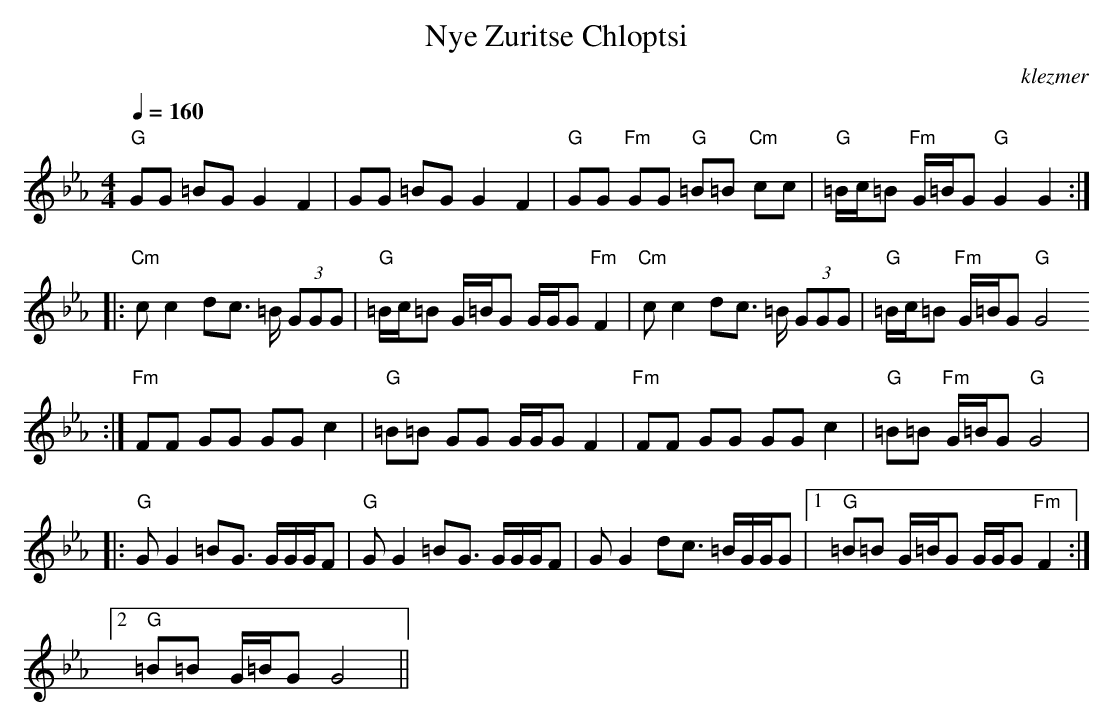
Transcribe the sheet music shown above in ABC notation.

X:1
T:Nye Zuritse Chloptsi
O:klezmer
M:4/4
L:1/8
Q:1/4=160
K:Cm
V:1
"G" GG =BG G2 F2 |GG =BG G2 F2 |"G" GG "Fm" GG "G" =B=B "Cm" cc |"G" =B/c/=B "Fm" G/=B/G "G" G2 G2 :| |:
"Cm" cc2 dc3/2 =B/ (3GGG |"G" =B/c/=B G/=B/G G/G/G "Fm" F2 |"Cm" cc2 dc3/2 =B/ (3GGG |"G" =B/c/=B "Fm" G/=B/G "G" G4
:|"Fm" FF GG GG c2 |"G" =B=B GG G/G/G F2 |"Fm" FF GG GG c2 |"G" =B=B "Fm" G/=B/G "G" G4  |:
"G" GG2 =BG3/2 G/G/G/F |"G" GG2 =BG3/2 G/G/G/F |GG2 dc3/2 =B/G/G/G |1 "G" =B=B G/=B/G G/G/G "Fm" F2 :|2
"G" =B=B G/=B/G G4 ||
